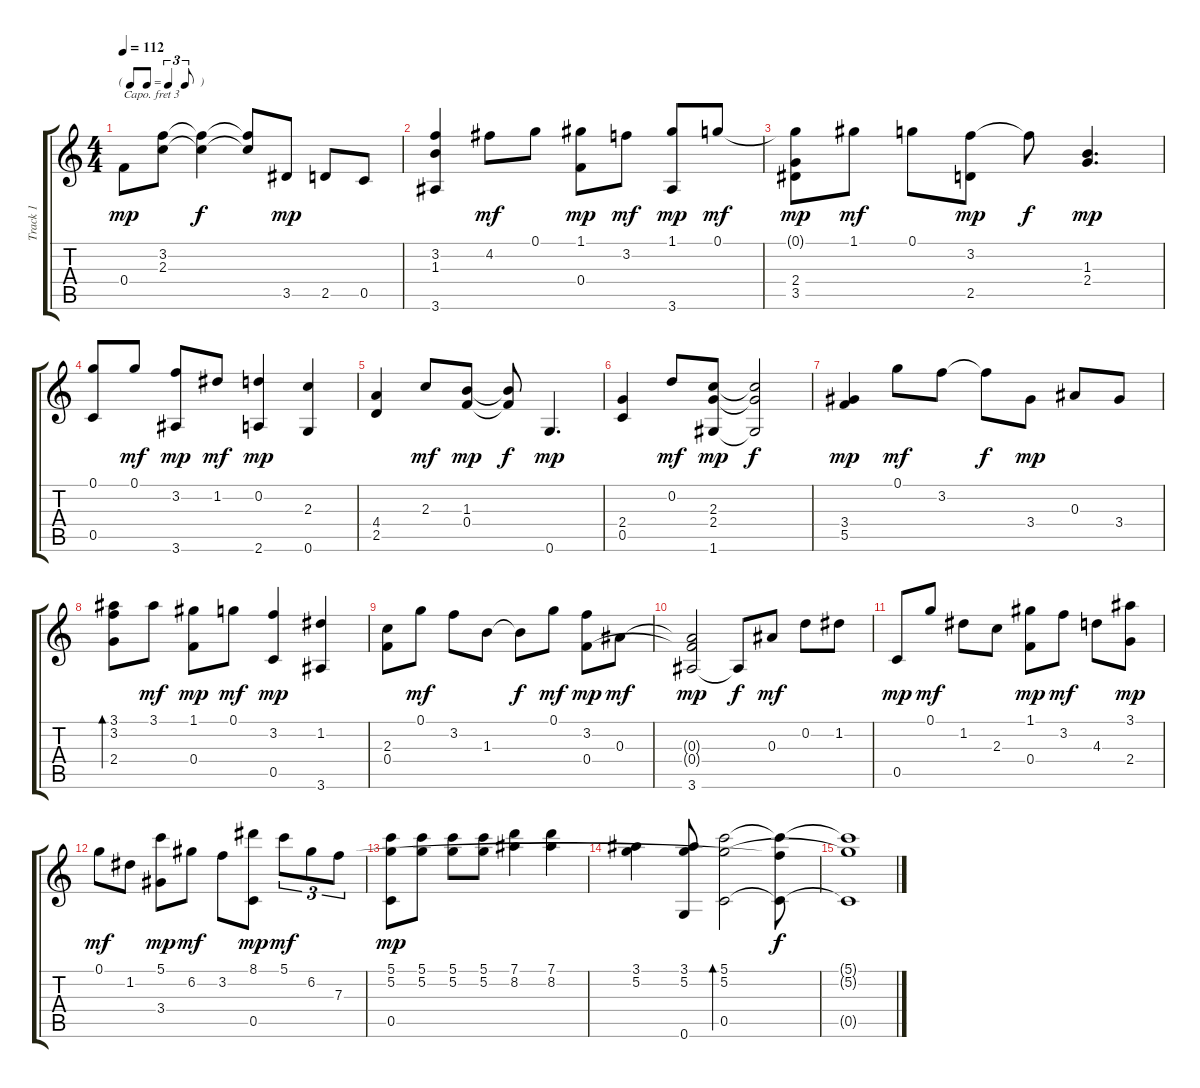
\track ("Track 1" "Track 1") {instrument acousticguitarsteel}
\staff {score tabs}
\capo 3
\tuning (E4 B3 G3 D3 A2 E2) {hide}
\ts (4 4)
\tf triplet8th
\tempo 112
\clef g2
\ks c
0.4.8{dy mp} (3.2 2.3).8 (3.2{t} 2.3{t}).4{dy f} (3.2{t} 2.3{t}).8 3.5.8{dy mp} 2.5.8 0.5.8 |
(3.2 1.3 3.6).4 4.2.8{dy mf} 0.1.8 (1.1 0.4).8{dy mp} 3.2.8{dy mf} (1.1 3.6).8{dy mp} 0.1.8{dy mf} |
(0.1{t} 2.4 3.5).8{dy mp} 1.1.8{dy mf} 0.1.8 (3.2 2.5).8{dy mp} 3.2{t}.8{dy f} (1.3 2.4).4{d dy mp} |
(0.1 0.5).8 0.1.8{dy mf} (3.2 3.6).8{dy mp} 1.2.8{dy mf} (0.2 2.6).4{dy mp} (2.3 0.6).4 |
(4.4 2.5).4 2.3.8{dy mf} (1.3 0.4).8{dy mp} (1.3{t} 0.4{t}).8{dy f} 0.6.4{d dy mp} |
(2.4 0.5).4 0.2.8{dy mf} (2.3 2.4 1.6).8{dy mp} (2.3{t} 2.4{t} 1.6{t}).2{dy f} |
(3.4 5.5).4{dy mp} 0.1.8{dy mf} 3.2.8 3.2{t}.8{dy f} 3.4.8{dy mp} 0.3.8 3.4.8 |
(3.1 3.2 2.4).8{bd 60} 3.1.8{dy mf} (1.1 0.4).8{dy mp} 0.1.8{dy mf} (3.2 0.5).4{dy mp} (1.2 3.6).4 |
(2.3 0.4).8 0.1.8{dy mf} 3.2.8 1.3.8 1.3{t}.8{dy f} 0.1.8{dy mf} (3.2 0.4).8{dy mp} 0.3.8{dy mf} |
(0.3{t} 0.4{t} 3.6).2{dy mp} 3.6{t}.8{dy f} 0.3.8{dy mf} 0.2.8 1.2.8 |
0.5.8{dy mp} 0.1.8{dy mf} 1.2.8 2.3.8 (1.1 0.4).8{dy mp} 3.2.8{dy mf} 4.3.8 (3.1 2.4).8{dy mp} |
0.1.8{dy mf} 1.2.8 (5.1 3.4).8{dy mp} 6.2.8{dy mf} 3.2.8 (8.1 0.5).8{dy mp} 5.1.8{tu (3 2) dy mf} 6.2.8{tu (3 2)} 7.3.8{tu (3 2)} |
(5.1 5.2 0.5).8{dy mp} (5.1 5.2).8 (5.1 5.2).8 (5.1 5.2).8 (7.1 8.2).4 (7.1 8.2).4 |
(3.1 5.2).4 (3.1 5.2 0.6).8 (5.1 5.2 0.5).2{bd 240} (5.1{t} 7.3{t} 0.5{t}).8{dy f} |
(5.1{t} 5.2{t} 0.5{t}).1
